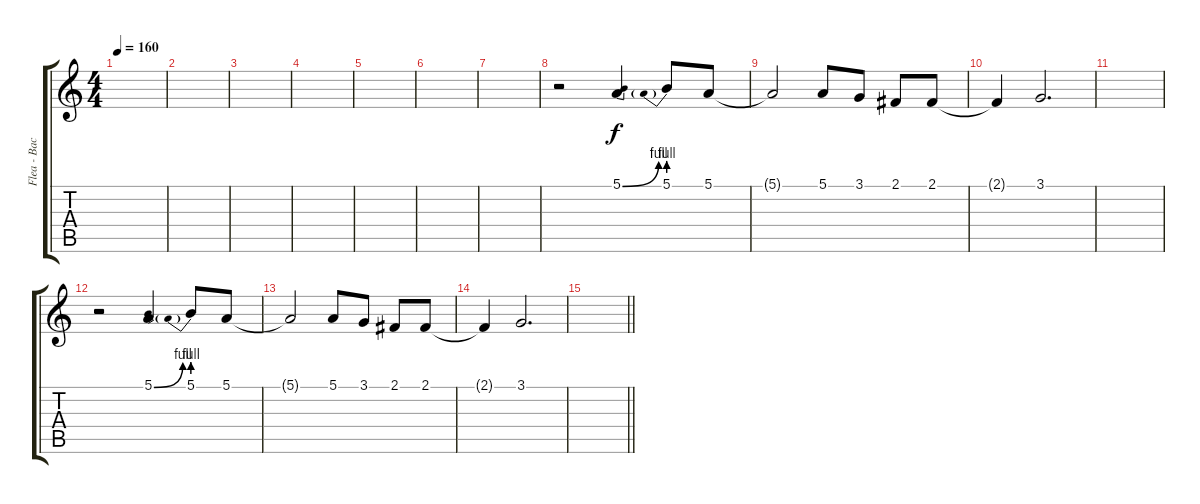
\track ("Flea - Background Voice" "Flea - Bac") {instrument lead6voice}
\staff {score tabs}
\tuning (E4 B3 G3 D3 A2 E2) {hide}
\ts (4 4)
\tempo 160
\clef g2
\ks c
|
|
|
|
|
|
|
r.2 5.1{be (bend 0 0 60 4)}.4 5.1{be (prebend 0 4 60 4)}.8 5.1.8 |
5.1{t}.2 5.1.8 3.1.8 2.1.8 2.1.8 |
2.1{t}.4 3.1.2{d} |
|
r.2 5.1{be (bend 0 0 60 4)}.4 5.1{be (prebend 0 4 60 4)}.8 5.1.8 |
5.1{t}.2 5.1.8 3.1.8 2.1.8 2.1.8 |
2.1{t}.4 3.1.2{d} |
\barLineRight lightlight
